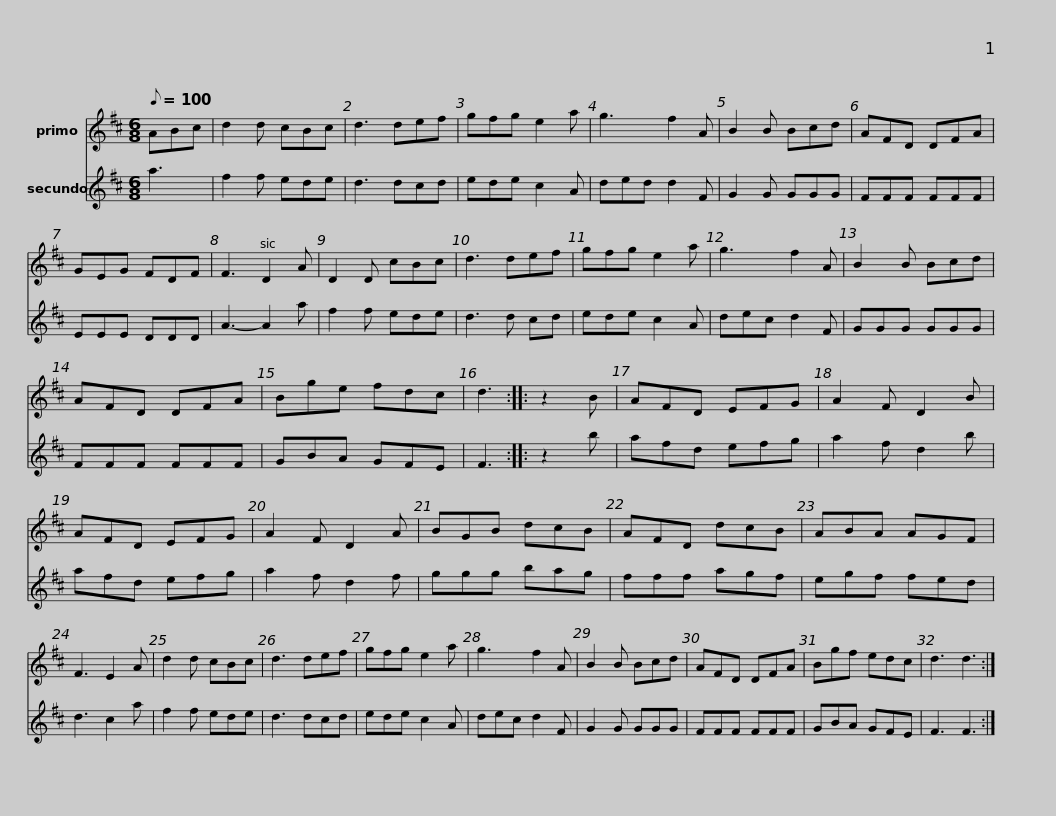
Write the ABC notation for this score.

X:1
%%score 1 2
L:1/8
Q:1/8=100
M:6/8
I:linebreak $
K:D
V:1 treble
V:2 treble
V:1
 ABc | d2 d cBc | d3 def | gfg e2 a | g3 f2 A | %5
 B2 B Bcd | AFD DFA |$ GEG FDF | F3 D2 A | D2 D cBc | %10
 d3 def | gfg e2 a | g3 f2 A | B2 B Bcd | AFD DFA |$ %15
 Bge fdc | d3 :: z2 B | AFD EFG | A2 F D2 B | %20
 AFD EFG | A2 F D2 A | BGB dcB |$ AFD dcB | ABA AGF | %25
 F3 E2 A | d2 d cBc | d3 def | gfg e2 a | g3 f2 A | %30
 B2 B Bcd |$ AFD DFA | Bgf edc | d3 d3 :| %34
V:2
 a3 | f2 f ede | d3 dcd | ede c2 A | ded d2 F | %5
 G2 G GGG | FFF FFF |$ EEE DDD | A3- A2 a | f2 f ede | %10
 d3 d cd | ede c2 A | dec d2 F | GGG GGG | FFF FFF |$ %15
 GBA GFE | F3 :: z2 b | afd efg | a2 f d2 b | %20
 afd efg | a2 f d2 f | ggg bag |$ fff agf | egf fed | %25
 d3 c2 a | f2 f ede | d3 dcd | ede c2 A | dec d2 F | %30
 G2 G GGG |$ FFF FFF | GBA GFE | F3 F3 :| %34
